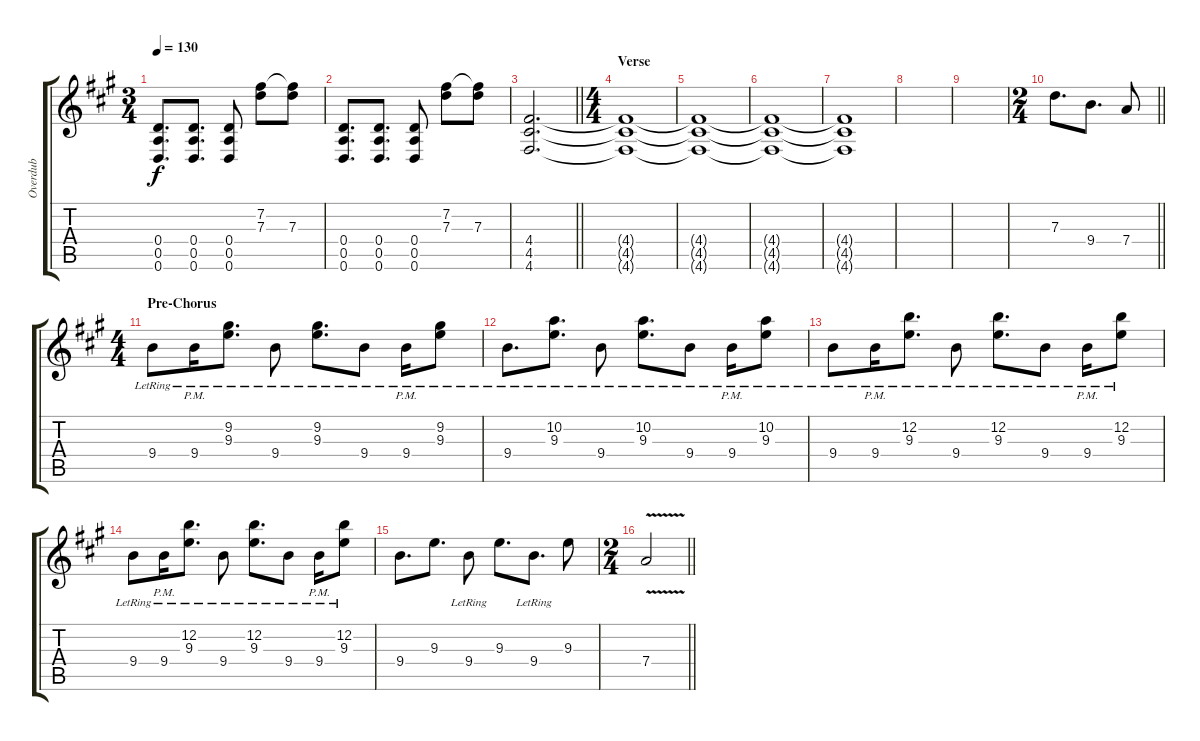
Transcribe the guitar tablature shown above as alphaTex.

\track ("Overdub" "Overdub") {instrument overdrivenguitar}
\staff {score tabs}
\tuning (E4 B3 G3 D3 A2 D2) {hide}
\ts (3 4)
\tempo 130
\clef g2
\ks f#minor
(0.4 0.5 0.6).8{d dy f} (0.4 0.5 0.6).8{d} (0.4 0.5 0.6).8 (7.2 7.3).8 (7.2{t} 7.3).8 |
(0.4 0.5 0.6).8{d} (0.4 0.5 0.6).8{d} (0.4 0.5 0.6).8 (7.2 7.3).8 (7.2{t} 7.3).8 |
\barLineRight lightlight
(4.4 4.5 4.6).2{d} |
\ts (4 4)
\section ("" "Verse")
(4.4{t} 4.5{t} 4.6{t}).1 |
(4.4{t} 4.5{t} 4.6{t}).1 |
(4.4{t} 4.5{t} 4.6{t}).1 |
(4.4{t} 4.5{t} 4.6{t}).1 |
|
|
\ts (2 4)
\barLineRight lightlight
7.3.8{d} 9.4.8{d} 7.4.8 |
\ts (4 4)
\section ("" "Pre-Chorus")
9.4{lr}.8{volume 7} 9.4{pm lr}.16 (9.2{lr} 9.3{lr}).8{d} 9.4{lr}.8 (9.2{lr} 9.3{lr}).8{d} 9.4{lr}.8 9.4{pm lr}.16 (9.2{lr} 9.3{lr}).8 |
9.4{lr}.8{d} (10.2{lr} 9.3{lr}).8{d} 9.4{lr}.8 (10.2{lr} 9.3{lr}).8{d} 9.4{lr}.8 9.4{pm lr}.16 (10.2{lr} 9.3{lr}).8 |
9.4{lr}.8 9.4{pm lr}.16 (12.2{lr} 9.3{lr}).8{d} 9.4{lr}.8 (12.2{lr} 9.3{lr}).8{d} 9.4{lr}.8 9.4{pm lr}.16 (12.2{lr} 9.3{lr}).8 |
9.4{lr}.8 9.4{pm lr}.16 (12.2{lr} 9.3{lr}).8{d} 9.4{lr}.8 (12.2{lr} 9.3{lr}).8{d} 9.4{lr}.8 9.4{pm lr}.16 (12.2{lr} 9.3{lr}).8 |
9.4.8{d} 9.3.8{d} 9.4{lr}.8 9.3.8{d} 9.4{lr}.8{d} 9.3.8 |
\ts (2 4)
\barLineRight lightlight
7.4{v}.2
